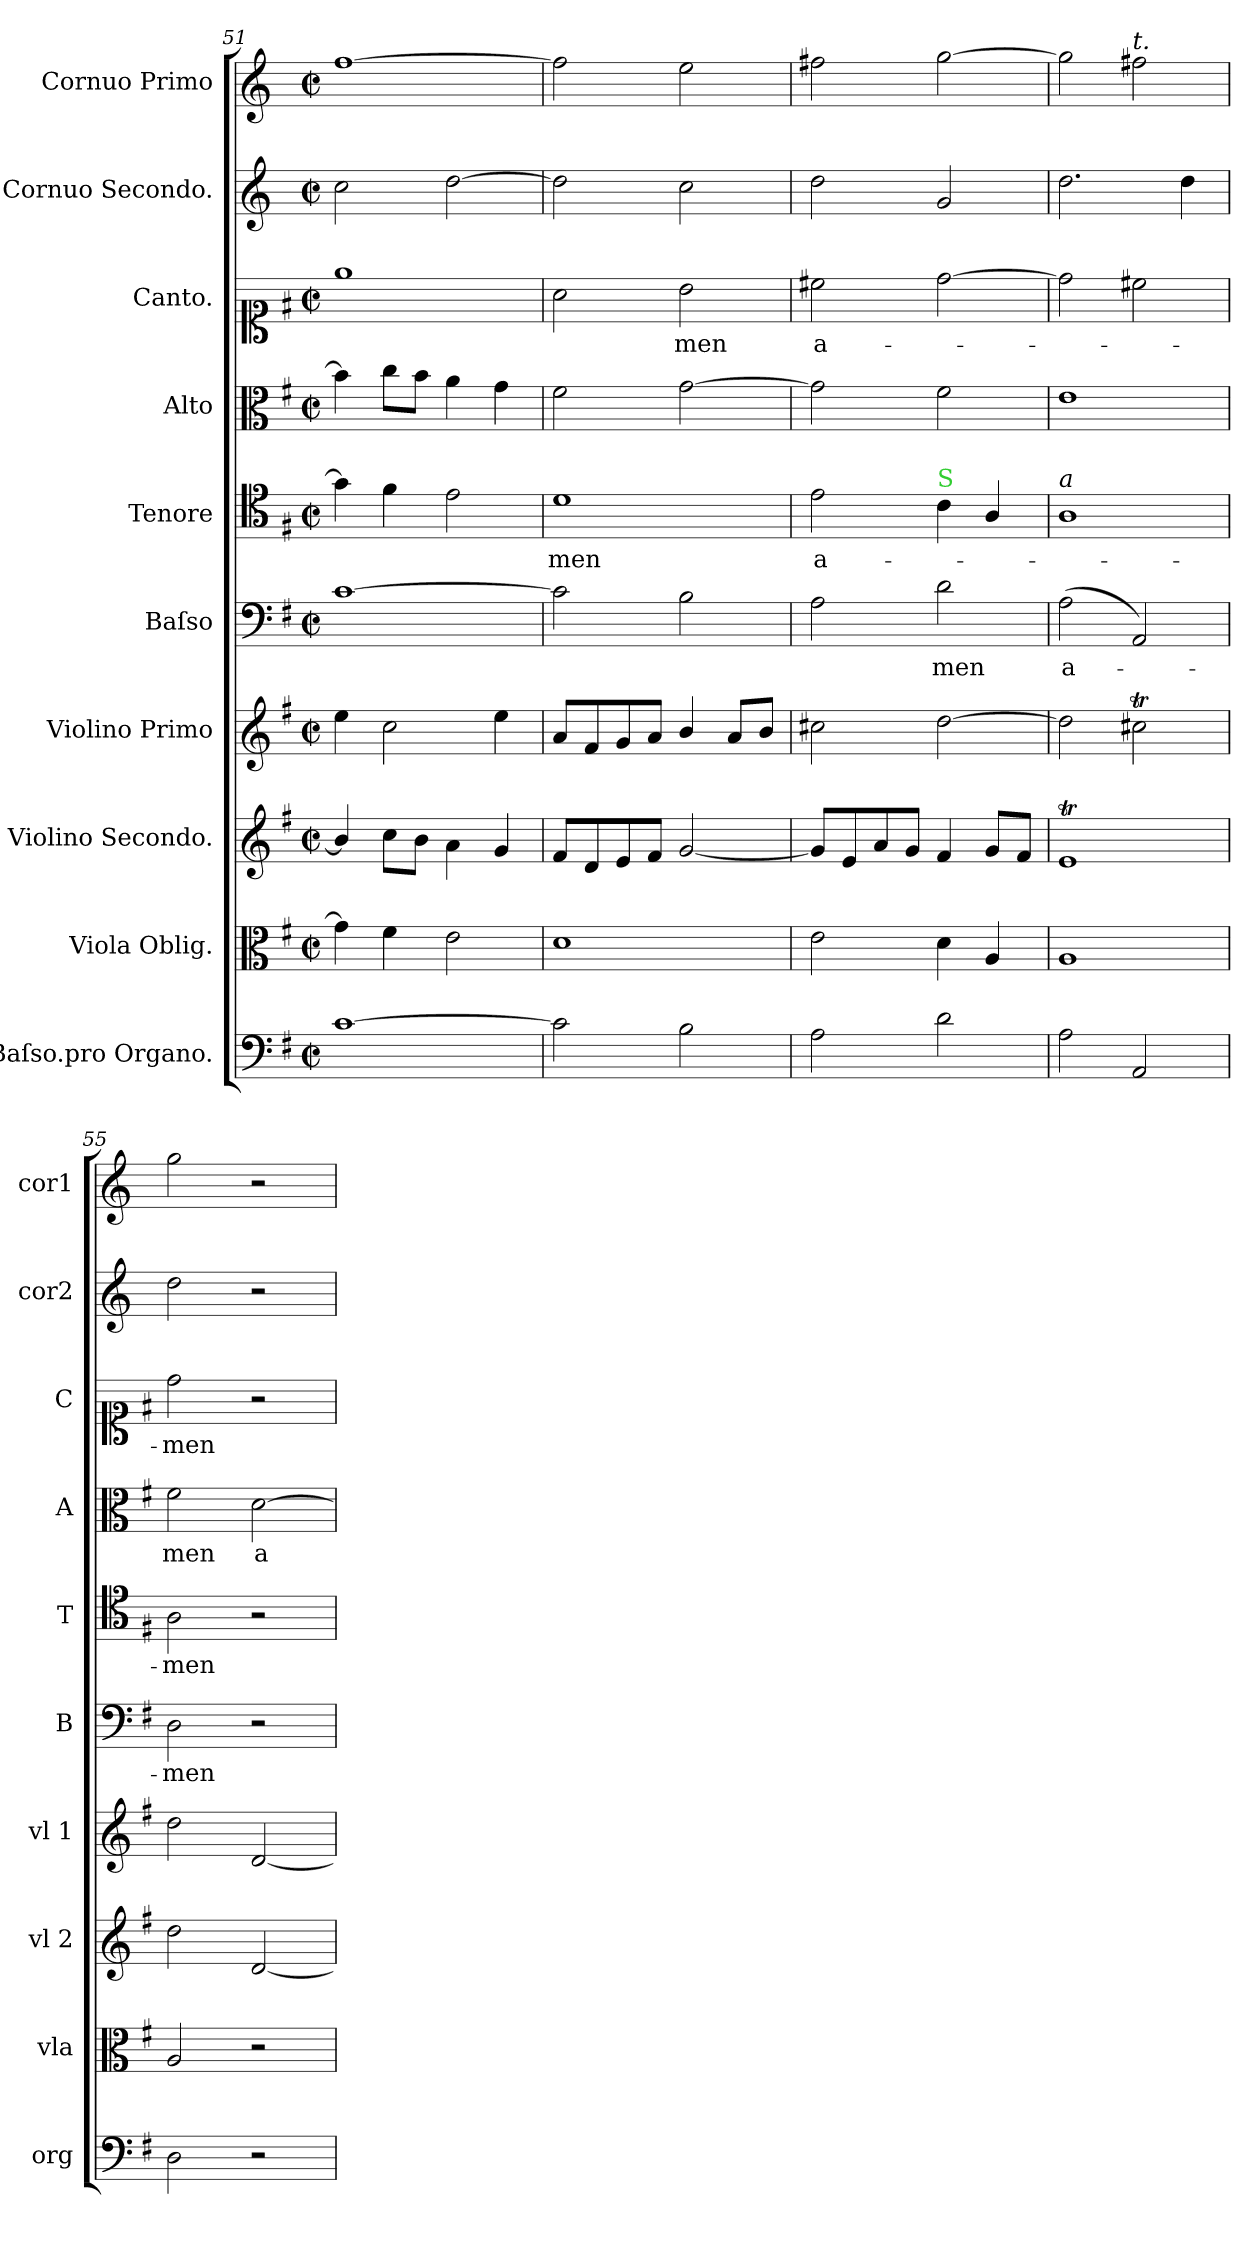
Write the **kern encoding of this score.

**kern	**kern	**kern	**kern	**kern	**text	**kern	**text	**kern	**text	**kern	**text	**kern	**kern
*part10	*part9	*part8	*part7	*part6	*part6	*part5	*part5	*part4	*part4	*part3	*part3	*part2	*part1
*staff10	*staff9	*staff8	*staff7	*staff6	*staff6	*staff5	*staff5	*staff4	*staff4	*staff3	*staff3	*staff2	*staff1
*I"Baſso.pro Organo.	*I"Viola Oblig.	*I"Violino Secondo.	*I"Violino Primo	*I"Baſso	*	*I"Tenore	*	*I"Alto	*	*I"Canto.	*	*I"Cornuo Secondo.	*I"Cornuo Primo
*I'org	*I'vla	*I'vl 2	*I'vl 1	*I'B	*	*I'T	*	*I'A	*	*I'C	*	*I'cor2	*I'cor1
*clefF4	*clefC3	*clefG2	*clefG2	*clefF4	*	*clefC4	*	*clefC3	*	*clefC1	*	*clefG2	*clefG2
*	*	*	*	*	*	*	*	*	*	*	*	*ITrd3c5	*ITrd3c5
*k[f#]	*k[f#]	*k[f#]	*k[f#]	*k[f#]	*	*k[f#]	*	*k[f#]	*	*k[f#]	*	*k[f#]	*k[f#]
*G:	*G:	*G:	*G:	*G:	*	*G:	*	*G:	*	*G:	*	*G:	*G:
*M2/2	*M2/2	*M2/2	*M2/2	*M2/2	*	*M2/2	*	*M2/2	*	*M2/2	*	*M2/2	*M2/2
*met(c|)	*met(c|)	*met(c|)	*met(c|)	*met(c|)	*	*met(c|)	*	*met(c|)	*	*met(c|)	*	*met(c|)	*met(c|)
=51	=51	=51	=51	=51	=51	=51	=51	=51	=51	=51	=51	=51	=51
[1c	4g\]	4b/]	4ee\	[1c	.	4g\]	.	4b\]	.	1ee	.	2g\	[1cc
.	4f#\	8cc\L	2cc\	.	.	4f#\	.	8cc\L	.	.	.	.	.
.	.	8b\J	.	.	.	.	.	8b\J	.	.	.	.	.
.	2e\	4a\	.	.	.	2e\	.	4a\	.	.	.	[2a\	.
.	.	4g/	4ee\	.	.	.	.	4g\	.	.	.	.	.
=52	=52	=52	=52	=52	=52	=52	=52	=52	=52	=52	=52	=52	=52
2c\]	1d	8f#/L	8a/L	2c\]	.	1d	-men	2f#\	.	2a\	.	2a\]	2cc\]
.	.	8d/	8f#/	.	.	.	.	.	.	.	.	.	.
.	.	8e/	8g/	.	.	.	.	.	.	.	.	.	.
.	.	8f#/J	8a/J	.	.	.	.	.	.	.	.	.	.
2B\	.	[2g/	4b/	2B\	.	.	.	[2g\	.	2b\	-men	2g\	2b\
.	.	.	8a/L	.	.	.	.	.	.	.	.	.	.
.	.	.	8b/J	.	.	.	.	.	.	.	.	.	.
=53	=53	=53	=53	=53	=53	=53	=53	=53	=53	=53	=53	=53	=53
2A\	2e\	8g/L]	2cc#X\	2A\	.	2e\	a-	2g\]	.	2cc#X\	a-	2a\	2cc#X\
.	.	8e/	.	.	.	.	.	.	.	.	.	.	.
.	.	8a/	.	.	.	.	.	.	.	.	.	.	.
.	.	8g/J	.	.	.	.	.	.	.	.	.	.	.
!	!	!	!	!	!	!LO:TX:a:color=limegreen:t=S	!	!	!	!	!	!	!
2d\	4d\	4f#/	[2dd\	2d\	-men	4c\	.	2f#\	.	[2dd\	.	2d/	[2dd\
.	4A/	8g/L	.	.	.	4A/	.	.	.	.	.	.	.
.	.	8f#/J	.	.	.	.	.	.	.	.	.	.	.
=54	=54	=54	=54	=54	=54	=54	=54	=54	=54	=54	=54	=54	=54
!	!	!	!	!	!	!LO:TX:a:i:t=a	!	!	!	!	!	!	!
2A\	1A	1eT	2dd\]	(2A\	a-	1A	.	1e	.	2dd\]	.	2.a\	2dd\]
!	!	!	!	!	!	!	!	!	!	!	!	!	!LO:TX:a:i:t=t.
2AA/	.	.	2cc#Xt\	2AA/)	.	.	.	.	.	2cc#X\	.	.	2cc#X\
.	.	.	.	.	.	.	.	.	.	.	.	4a\	.
=55	=55	=55	=55	=55	=55	=55	=55	=55	=55	=55	=55	=55	=55
2D\	2A/	2dd\	2dd\	2D\	-men	2A\	-men	2f#\	-men	2dd\	-men	2a\	2dd\
2r	2r	[2d/	[2d/	2r	.	2r	.	[2d\	a-	2r	.	2r	2r
=	=	=	=	=	=	=	=	=	=	=	=	=	=
*-	*-	*-	*-	*-	*-	*-	*-	*-	*-	*-	*-	*-	*-
